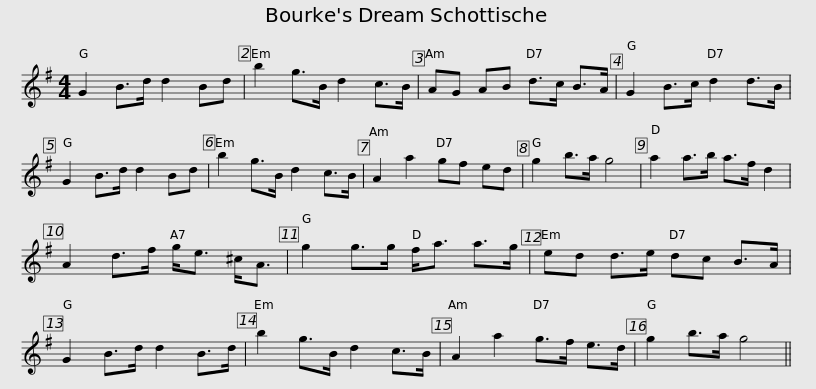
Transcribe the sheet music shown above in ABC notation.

X:1
L:1/8
M:4/4
I:linebreak $
K:G
V:1 treble
V:1
 G2 B>d d2 Bd | b2 g>B d2 c>B | AG AB d>c B>A | G2 B>c d2 d>B | G2 B>d d2 Bd | %5
 b2 g>B d2 c>B |$ A2 a2 gf ed | g2 b>a g4 | a2 a>b a>f d2 | A2 d>f g<e ^c<A | %10
 g2 g>g f<a a>g |$ ed d>e dc B>A | G2 B>d d2 B>d | b2 g>B d2 c>B | A2 a2 g>f e>d | %15
 g2 b>a g4 || %16
